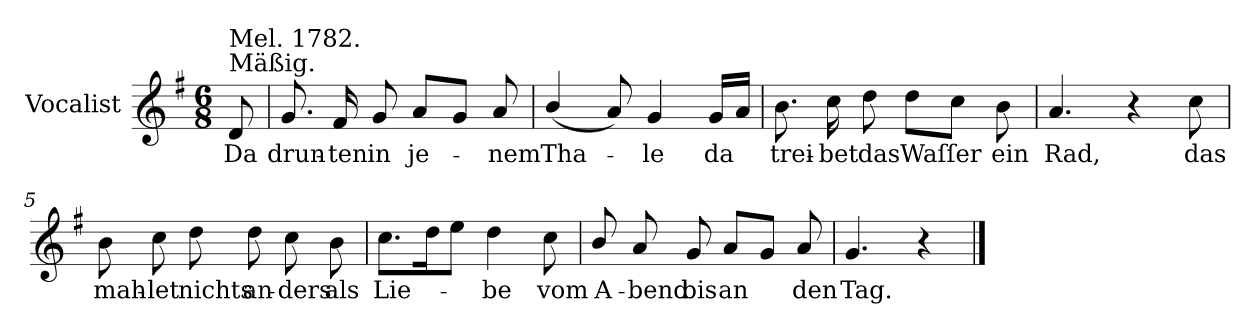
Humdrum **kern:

**kern	**text
*part1	*part1
*staff1	*staff1
*I"Vocalist	*
*k[f#]	*
*G:	*
*M6/8	*
=	=
!LO:TX:a:t=Mäßig.	!
!LO:TX:a:t=Mel. 1782.	!
8d	Da
=1	=1
8.g	drun-
16f#	-ten
8g	in
8aL	je-
8gJ	.
8a	-nem
=2	=2
(4b/	Tha-
8a)	.
4g	-le
16gLL	da
16aJJ	.
=3	=3
8.b	trei-
16cc	-bet
8dd	das
8ddL	Waſſer
8ccJ	.
8b	ein
=4	=4
4.a	Rad,
4r	.
8cc	das
=5	=5
8b	mah-
8cc	-let
8dd	nichts
8dd	an-
8cc	-ders
8b	als
=6	=6
8.ccL	Lie-
16ddK	.
8eeJ	.
4dd	-be
8cc	vom
=7	=7
8b/	A-
8a	-bend
8g	bis
8aL	an
8gJ	.
8a	den
=8	=8
4.g	Tag.
4r	.
==	==
*-	*-
